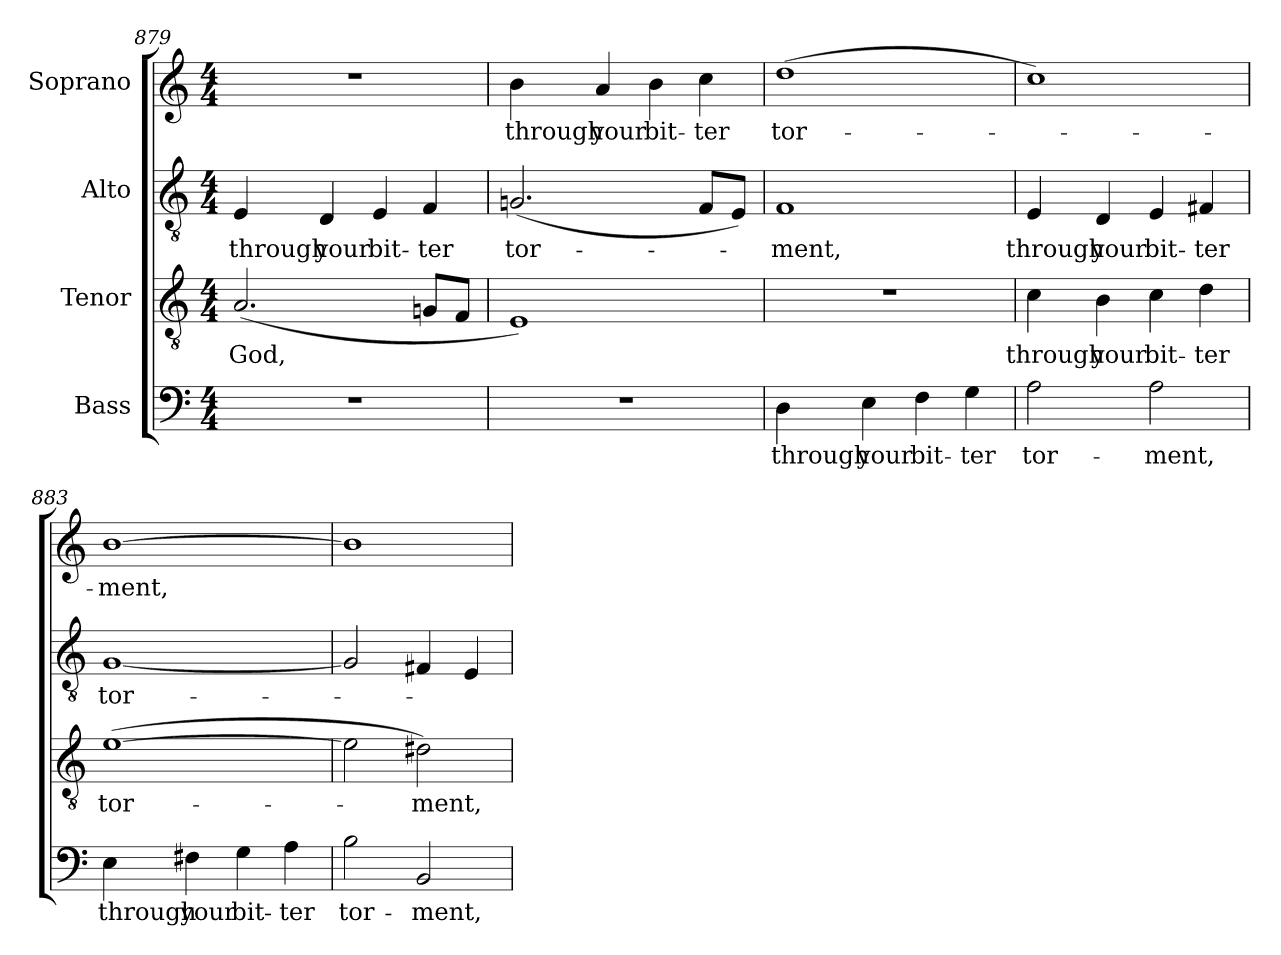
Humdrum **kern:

**kern	**text	**kern	**text	**kern	**text	**kern	**text
*part4	*part4	*part3	*part3	*part2	*part2	*part1	*part1
*staff4	*staff4	*staff3	*staff3	*staff2	*staff2	*staff1	*staff1
*I"Bass	*	*I"Tenor	*	*I"Alto	*	*I"Soprano	*
*clefF4	*	*clefGv2	*	*clefGv2	*	*clefG2	*
*	*	*ITrd7c12	*	*ITrd7c12	*	*	*
*k[]	*	*k[]	*	*k[]	*	*k[]	*
*C:	*	*C:	*	*C:	*	*C:	*
*M4/4	*	*M4/4	*	*M4/4	*	*M4/4	*
=879	=879	=879	=879	=879	=879	=879	=879
!	!	!	!LO:LY:b:color=#000000	!	!	!	!
!	!	!	!	!	!LO:LY:b:color=#000000	!	!
1r	.	(2.AAi/	God,	4EEi/	through	1r	.
!	!	!	!	!	!LO:LY:b:color=#000000	!	!
.	.	.	.	4DDi/	your	.	.
!	!	!	!	!	!LO:LY:b:color=#000000	!	!
.	.	.	.	4EEi/	bit-	.	.
!	!	!	!	!	!LO:LY:b:color=#000000	!	!
.	.	8GGni/L	.	4FFi/	-ter	.	.
.	.	8FFi/J	.	.	.	.	.
!!LO:LB:g=z
=880	=880	=880	=880	=880	=880	=880	=880
!	!	!	!	!	!LO:LY:b:color=#000000	!	!
!	!	!	!	!	!	!	!LO:LY:b:color=#000000
1r	.	1EEi)	.	(2.GGni/	tor-	4bi\	through
!	!	!	!	!	!	!	!LO:LY:b:color=#000000
.	.	.	.	.	.	4ai/	your
!	!	!	!	!	!	!	!LO:LY:b:color=#000000
.	.	.	.	.	.	4bi\	bit-
!	!	!	!	!	!	!	!LO:LY:b:color=#000000
.	.	.	.	8FFi/L	.	4cci\	-ter
.	.	.	.	8EEi/J)	.	.	.
=881	=881	=881	=881	=881	=881	=881	=881
!	!LO:LY:b:color=#000000	!	!	!	!	!	!
!	!	!	!	!	!LO:LY:b:color=#000000	!	!
!	!	!	!	!	!	!	!LO:LY:b:color=#000000
4Di\	through	1r	.	1FFi	-ment,	(1ddi	tor-
!	!LO:LY:b:color=#000000	!	!	!	!	!	!
4Ei\	your	.	.	.	.	.	.
!	!LO:LY:b:color=#000000	!	!	!	!	!	!
4Fi\	bit-	.	.	.	.	.	.
!	!LO:LY:b:color=#000000	!	!	!	!	!	!
4Gi\	-ter	.	.	.	.	.	.
=882	=882	=882	=882	=882	=882	=882	=882
!	!LO:LY:b:color=#000000	!	!	!	!	!	!
!	!	!	!LO:LY:b:color=#000000	!	!	!	!
!	!	!	!	!	!LO:LY:b:color=#000000	!	!
2Ai\	tor-	4Ci\	through	4EEi/	through	1cci)	.
!	!	!	!LO:LY:b:color=#000000	!	!	!	!
!	!	!	!	!	!LO:LY:b:color=#000000	!	!
.	.	4BBi\	your	4DDi/	your	.	.
!	!LO:LY:b:color=#000000	!	!	!	!	!	!
!	!	!	!LO:LY:b:color=#000000	!	!	!	!
!	!	!	!	!	!LO:LY:b:color=#000000	!	!
2Ai\	-ment,	4Ci\	bit-	4EEi/	bit-	.	.
!	!	!	!LO:LY:b:color=#000000	!	!	!	!
!	!	!	!	!	!LO:LY:b:color=#000000	!	!
.	.	4Di\	-ter	4FF#Xi/	-ter	.	.
=883	=883	=883	=883	=883	=883	=883	=883
!	!LO:LY:b:color=#000000	!	!	!	!	!	!
!	!	!	!LO:LY:b:color=#000000	!	!	!	!
!	!	!	!	!	!LO:LY:b:color=#000000	!	!
!	!	!	!	!	!	!	!LO:LY:b:color=#000000
4Ei\	through	([<1Ei	tor-	[<1GGi	tor-	[>1bi	-ment,
!	!LO:LY:b:color=#000000	!	!	!	!	!	!
4F#Xi\	your	.	.	.	.	.	.
!	!LO:LY:b:color=#000000	!	!	!	!	!	!
4Gi\	bit-	.	.	.	.	.	.
!	!LO:LY:b:color=#000000	!	!	!	!	!	!
4Ai\	-ter	.	.	.	.	.	.
=884	=884	=884	=884	=884	=884	=884	=884
!	!LO:LY:b:color=#000000	!	!	!	!	!	!
2Bi\	tor-	2Ei\]	.	2GGi/]	.	1bi]	.
!	!LO:LY:b:color=#000000	!	!	!	!	!	!
!	!	!	!LO:LY:b:color=#000000	!	!	!	!
2BBi/	-ment,	2D#Xi\)	-ment,	4FF#Xi/	.	.	.
.	.	.	.	4EEi/	.	.	.
=	=	=	=	=	=	=	=
*-	*-	*-	*-	*-	*-	*-	*-
